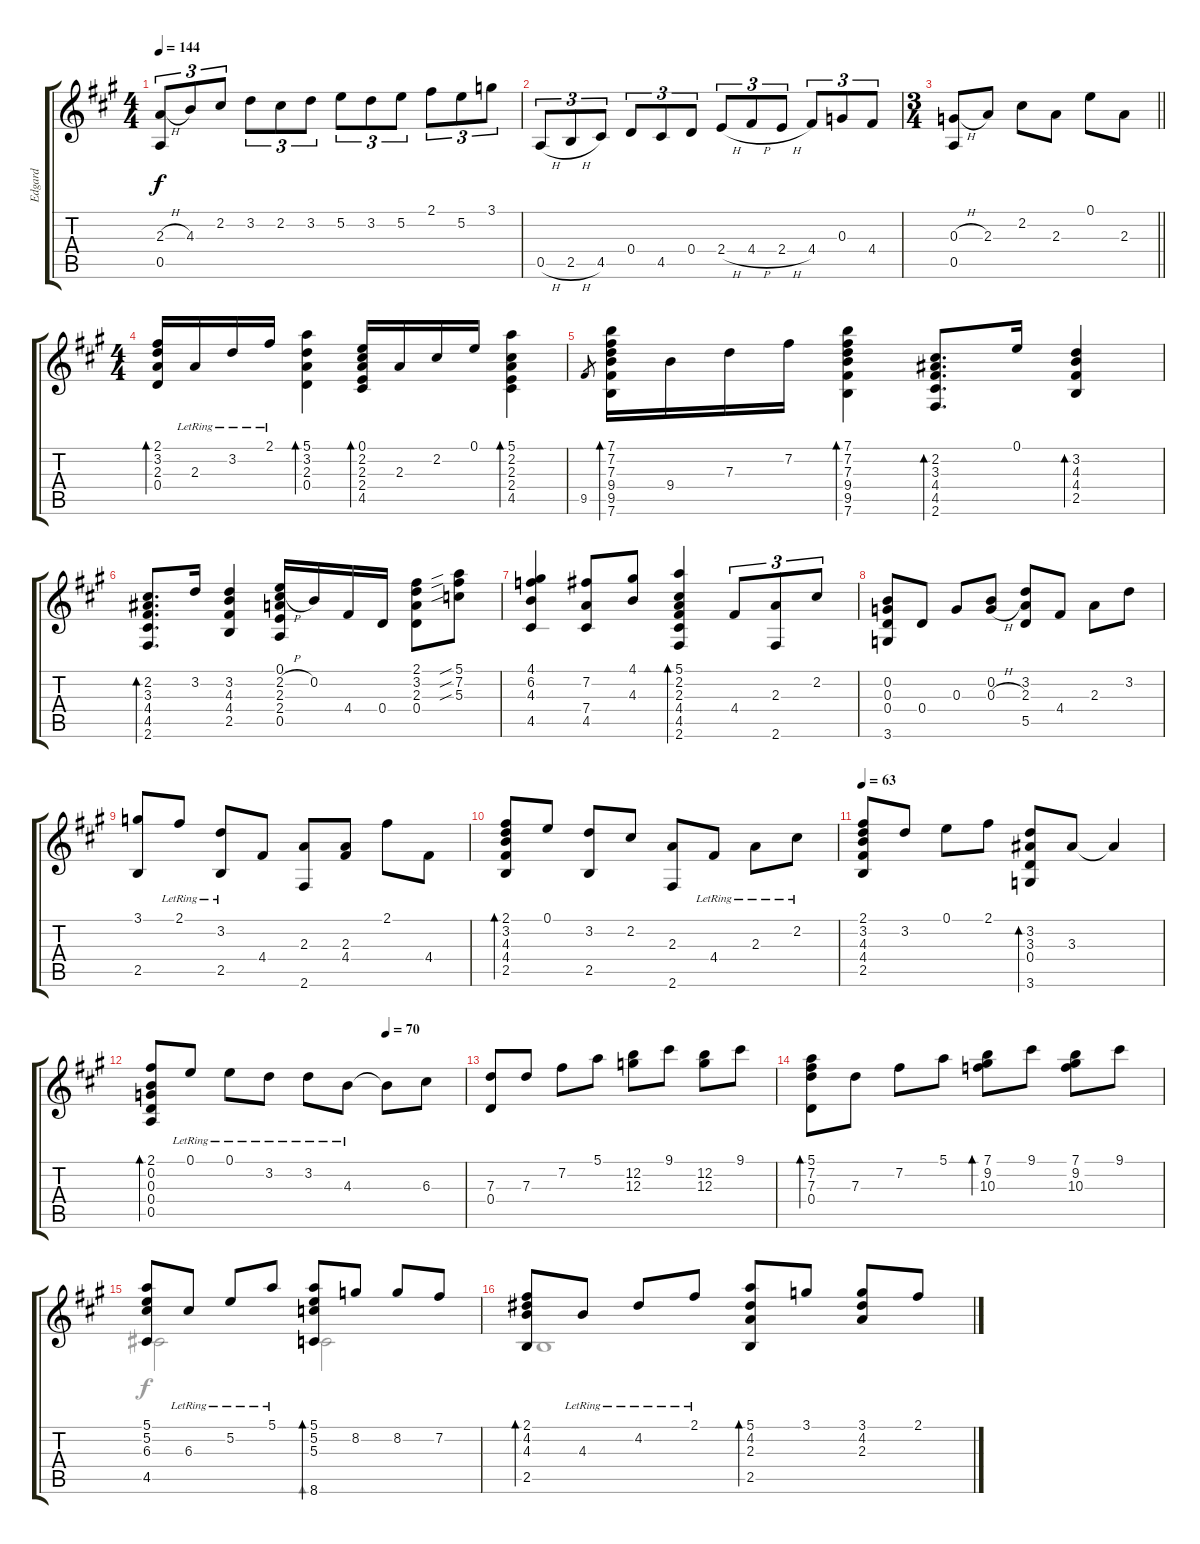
\track ("Edgard" "Edgard") {instrument acousticguitarsteel}
\staff {score tabs}
\tuning (E4 B3 G3 D3 A2 E2) {hide}
\voice
\ts (4 4)
\tempo 144
\clef g2
\ks a
(2.3{h} 0.5).8{tu (3 2) dy f} 4.3.8{tu (3 2)} 2.2.8{tu (3 2)} 3.2.8{tu (3 2)} 2.2.8{tu (3 2)} 3.2.8{tu (3 2)} 5.2.8{tu (3 2)} 3.2.8{tu (3 2)} 5.2.8{tu (3 2)} 2.1.8{tu (3 2)} 5.2.8{tu (3 2)} 3.1.8{tu (3 2)} |
0.5{h}.8{tu (3 2)} 2.5{h}.8{tu (3 2)} 4.5.8{tu (3 2)} 0.4.8{tu (3 2)} 4.5.8{tu (3 2)} 0.4.8{tu (3 2)} 2.4{h}.8{tu (3 2)} 4.4{h}.8{tu (3 2)} 2.4{h}.8{tu (3 2)} 4.4.8{tu (3 2)} 0.3.8{tu (3 2)} 4.4.8{tu (3 2)} |
\ts (3 4)
\barLineRight lightlight
(0.3{h} 0.5).8 2.3.8 2.2.8 2.3.8 0.1.8 2.3.8 |
\ts (4 4)
(2.1 3.2 2.3 0.4).16{bd 30} 2.3{lr}.16 3.2{lr}.16 2.1{lr}.16 (5.1 3.2 2.3 0.4).4{bd 30} (0.1 2.2 2.3 2.4 4.5).16{bd 30} 2.3.16 2.2.16 0.1.16 (5.1 2.2 2.3 2.4 4.5).4{bd 30} |
9.5.8{gr} (7.1 7.2 7.3 9.4 9.5 7.6).16{bd 30} 9.4.16 7.3.16 7.2.16 (7.1 7.2 7.3 9.4 9.5 7.6).4{bd 30} (2.2 3.3 4.4 4.5 2.6).8{d bd 30} 0.1.16 (3.2 4.3 4.4 2.5).4{bd 30} |
(2.2 3.3 4.4 4.5 2.6).8{d bd 30} 3.2.16 (3.2 4.3 4.4 2.5).4 (0.1 2.2{h} 2.3 2.4 0.5).16 0.2.16 4.4.16 0.4.16 (2.1 3.2 2.3 0.4).8 (5.1{sib} 7.2{sib} 5.3{sib}).8 |
(4.1 6.2 4.3 4.5).4 (7.2 7.4 4.5).8 (4.1 4.3).8 (5.1 2.2 2.3 4.4 4.5 2.6).4{bd 30} 4.4.8{tu (3 2)} (2.3 2.6).8{tu (3 2)} 2.2.8{tu (3 2)} |
(0.2 0.3 0.4 3.6).8 0.4.8 0.3.8 (0.2 0.3{h}).8 (3.2 2.3 5.5).8 4.4.8 2.3.8 3.2.8 |
(3.1 2.5).8 2.1{lr}.8 (3.2{lr} 2.5).8 4.4.8 (2.3 2.6).8 (2.3 4.4).8 2.1.8 4.4.8 |
(2.1 3.2 4.3 4.4 2.5).8{bd 30} 0.1.8 (3.2 2.5).8 2.2.8 (2.3 2.6).8 4.4{lr}.8 2.3{lr}.8 2.2{lr}.8 |
\tempo 63
(2.1 3.2 4.3 4.4 2.5).8 3.2.8 0.1.8 2.1.8 (3.2 3.3 0.4 3.6).8{bd 30} 3.3.8 3.3{t}.4 |
\tempo (70 0.75)
(2.1 0.2 0.3 0.4 0.5).8{bd 30} 0.1{lr}.8 0.1{lr}.8 3.2{lr}.8 3.2{lr}.8 4.3{lr}.8 4.3{t}.8 6.3.8 |
(7.3 0.4).8 7.3.8 7.2.8 5.1.8 (12.2 12.3).8 9.1.8 (12.2 12.3).8 9.1.8 |
(5.1 7.2 7.3 0.4).8{bd 30} 7.3.8 7.2.8 5.1.8 (7.1 9.2 10.3).8{bd 30} 9.1.8 (7.1 9.2 10.3).8 9.1.8 |
(5.1 5.2 6.3 4.5).8 6.3{lr}.8 5.2{lr}.8 5.1{lr}.8 (5.1 5.2 5.3 8.6).8{bd 30} 8.2.8 8.2.8 7.2.8 |
(2.1 4.2 4.3 2.5).8{bd 30} 4.3{lr}.8 4.2{lr}.8 2.1{lr}.8 (5.1 4.2 2.3 2.5).8{bd 30} 3.1.8 (3.1 4.2 2.3).8 2.1.8
\voice
\clef g2
\ottava regular
\simile none
\ks a
|
|
\barLineRight lightlight
|
|
|
|
|
|
|
|
|
|
|
|
4.5.2 8.6.2{bd 30} |
2.5.1
